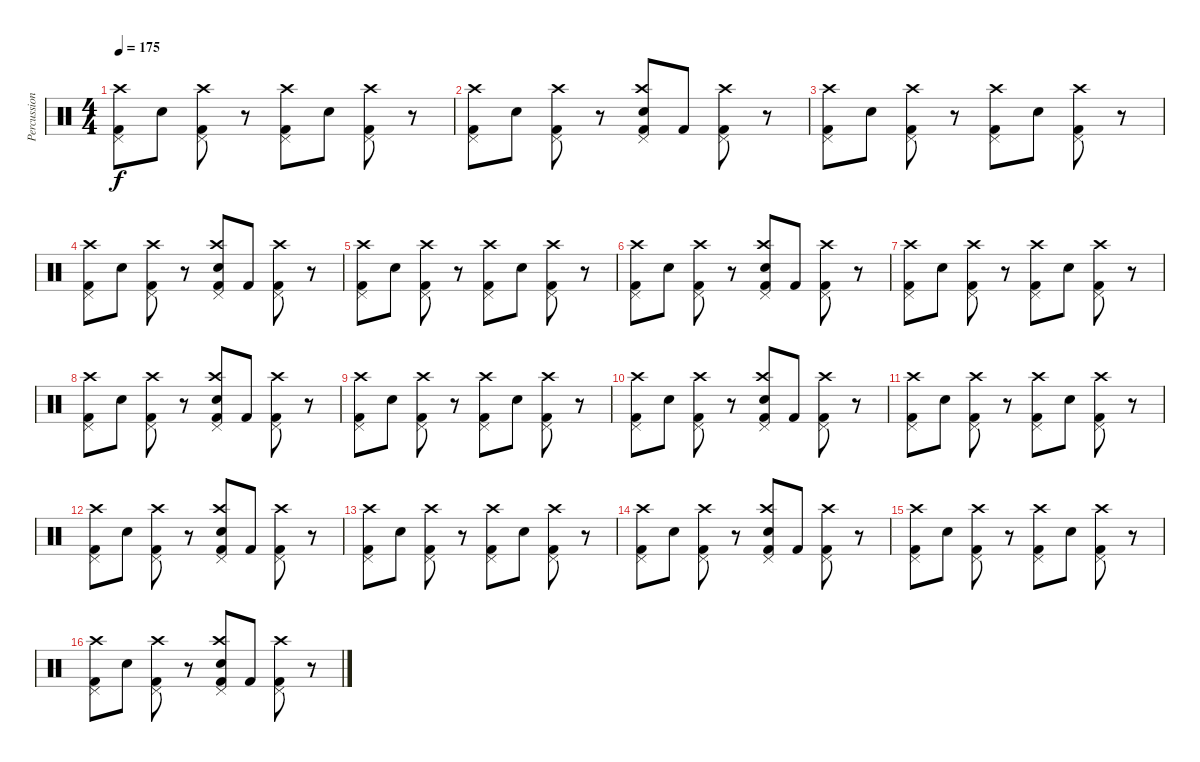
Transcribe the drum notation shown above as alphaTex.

\track ("Percussion" "Percussion") {instrument percussion}
\staff {score}
\articulation defaults
\ts (4 4)
\tempo 175
\clef neutral
\ks c
("Pedal Hi-Hat (hit)" "Kick (hit) 2" "Crash high (hit)").8{dy f} "Electric Snare (hit)".8 ("Pedal Hi-Hat (hit)" "Kick (hit) 2" "Crash high (hit)").8 r.8 ("Pedal Hi-Hat (hit)" "Kick (hit) 2" "Crash high (hit)").8 "Electric Snare (hit)".8 ("Pedal Hi-Hat (hit)" "Kick (hit) 2" "Crash high (hit)").8 r.8 |
("Pedal Hi-Hat (hit)" "Kick (hit) 2" "Crash high (hit)").8 "Electric Snare (hit)".8 ("Pedal Hi-Hat (hit)" "Kick (hit) 2" "Crash high (hit)").8 r.8 ("Pedal Hi-Hat (hit)" "Electric Snare (hit)" "Kick (hit) 2" "Crash high (hit)").8 "Kick (hit) 2".8 ("Pedal Hi-Hat (hit)" "Kick (hit) 2" "Crash high (hit)").8 r.8 |
("Pedal Hi-Hat (hit)" "Kick (hit) 2" "Crash high (hit)").8 "Electric Snare (hit)".8 ("Pedal Hi-Hat (hit)" "Kick (hit) 2" "Crash high (hit)").8 r.8 ("Pedal Hi-Hat (hit)" "Kick (hit) 2" "Crash high (hit)").8 "Electric Snare (hit)".8 ("Pedal Hi-Hat (hit)" "Kick (hit) 2" "Crash high (hit)").8 r.8 |
("Pedal Hi-Hat (hit)" "Kick (hit) 2" "Crash high (hit)").8 "Electric Snare (hit)".8 ("Pedal Hi-Hat (hit)" "Kick (hit) 2" "Crash high (hit)").8 r.8 ("Pedal Hi-Hat (hit)" "Electric Snare (hit)" "Kick (hit) 2" "Crash high (hit)").8 "Kick (hit) 2".8 ("Pedal Hi-Hat (hit)" "Kick (hit) 2" "Crash high (hit)").8 r.8 |
("Pedal Hi-Hat (hit)" "Kick (hit) 2" "Crash high (hit)").8 "Electric Snare (hit)".8 ("Pedal Hi-Hat (hit)" "Kick (hit) 2" "Crash high (hit)").8 r.8 ("Pedal Hi-Hat (hit)" "Kick (hit) 2" "Crash high (hit)").8 "Electric Snare (hit)".8 ("Pedal Hi-Hat (hit)" "Kick (hit) 2" "Crash high (hit)").8 r.8 |
("Pedal Hi-Hat (hit)" "Kick (hit) 2" "Crash high (hit)").8 "Electric Snare (hit)".8 ("Pedal Hi-Hat (hit)" "Kick (hit) 2" "Crash high (hit)").8 r.8 ("Pedal Hi-Hat (hit)" "Electric Snare (hit)" "Kick (hit) 2" "Crash high (hit)").8 "Kick (hit) 2".8 ("Pedal Hi-Hat (hit)" "Kick (hit) 2" "Crash high (hit)").8 r.8 |
("Pedal Hi-Hat (hit)" "Kick (hit) 2" "Crash high (hit)").8 "Electric Snare (hit)".8 ("Pedal Hi-Hat (hit)" "Kick (hit) 2" "Crash high (hit)").8 r.8 ("Pedal Hi-Hat (hit)" "Kick (hit) 2" "Crash high (hit)").8 "Electric Snare (hit)".8 ("Pedal Hi-Hat (hit)" "Kick (hit) 2" "Crash high (hit)").8 r.8 |
("Pedal Hi-Hat (hit)" "Kick (hit) 2" "Crash high (hit)").8 "Electric Snare (hit)".8 ("Pedal Hi-Hat (hit)" "Kick (hit) 2" "Crash high (hit)").8 r.8 ("Pedal Hi-Hat (hit)" "Electric Snare (hit)" "Kick (hit) 2" "Crash high (hit)").8 "Kick (hit) 2".8 ("Pedal Hi-Hat (hit)" "Kick (hit) 2" "Crash high (hit)").8 r.8 |
("Pedal Hi-Hat (hit)" "Kick (hit) 2" "Crash high (hit)").8 "Electric Snare (hit)".8 ("Pedal Hi-Hat (hit)" "Kick (hit) 2" "Crash high (hit)").8 r.8 ("Pedal Hi-Hat (hit)" "Kick (hit) 2" "Crash high (hit)").8 "Electric Snare (hit)".8 ("Pedal Hi-Hat (hit)" "Kick (hit) 2" "Crash high (hit)").8 r.8 |
("Pedal Hi-Hat (hit)" "Kick (hit) 2" "Crash high (hit)").8 "Electric Snare (hit)".8 ("Pedal Hi-Hat (hit)" "Kick (hit) 2" "Crash high (hit)").8 r.8 ("Pedal Hi-Hat (hit)" "Electric Snare (hit)" "Kick (hit) 2" "Crash high (hit)").8 "Kick (hit) 2".8 ("Pedal Hi-Hat (hit)" "Kick (hit) 2" "Crash high (hit)").8 r.8 |
("Pedal Hi-Hat (hit)" "Kick (hit) 2" "Crash high (hit)").8 "Electric Snare (hit)".8 ("Pedal Hi-Hat (hit)" "Kick (hit) 2" "Crash high (hit)").8 r.8 ("Pedal Hi-Hat (hit)" "Kick (hit) 2" "Crash high (hit)").8 "Electric Snare (hit)".8 ("Pedal Hi-Hat (hit)" "Kick (hit) 2" "Crash high (hit)").8 r.8 |
("Pedal Hi-Hat (hit)" "Kick (hit) 2" "Crash high (hit)").8 "Electric Snare (hit)".8 ("Pedal Hi-Hat (hit)" "Kick (hit) 2" "Crash high (hit)").8 r.8 ("Pedal Hi-Hat (hit)" "Electric Snare (hit)" "Kick (hit) 2" "Crash high (hit)").8 "Kick (hit) 2".8 ("Pedal Hi-Hat (hit)" "Kick (hit) 2" "Crash high (hit)").8 r.8 |
("Pedal Hi-Hat (hit)" "Kick (hit) 2" "Crash high (hit)").8 "Electric Snare (hit)".8 ("Pedal Hi-Hat (hit)" "Kick (hit) 2" "Crash high (hit)").8 r.8 ("Pedal Hi-Hat (hit)" "Kick (hit) 2" "Crash high (hit)").8 "Electric Snare (hit)".8 ("Pedal Hi-Hat (hit)" "Kick (hit) 2" "Crash high (hit)").8 r.8 |
("Pedal Hi-Hat (hit)" "Kick (hit) 2" "Crash high (hit)").8 "Electric Snare (hit)".8 ("Pedal Hi-Hat (hit)" "Kick (hit) 2" "Crash high (hit)").8 r.8 ("Pedal Hi-Hat (hit)" "Electric Snare (hit)" "Kick (hit) 2" "Crash high (hit)").8 "Kick (hit) 2".8 ("Pedal Hi-Hat (hit)" "Kick (hit) 2" "Crash high (hit)").8 r.8 |
("Pedal Hi-Hat (hit)" "Kick (hit) 2" "Crash high (hit)").8 "Electric Snare (hit)".8 ("Pedal Hi-Hat (hit)" "Kick (hit) 2" "Crash high (hit)").8 r.8 ("Pedal Hi-Hat (hit)" "Kick (hit) 2" "Crash high (hit)").8 "Electric Snare (hit)".8 ("Pedal Hi-Hat (hit)" "Kick (hit) 2" "Crash high (hit)").8 r.8 |
("Pedal Hi-Hat (hit)" "Kick (hit) 2" "Crash high (hit)").8 "Electric Snare (hit)".8 ("Pedal Hi-Hat (hit)" "Kick (hit) 2" "Crash high (hit)").8 r.8 ("Pedal Hi-Hat (hit)" "Electric Snare (hit)" "Kick (hit) 2" "Crash high (hit)").8 "Kick (hit) 2".8 ("Pedal Hi-Hat (hit)" "Kick (hit) 2" "Crash high (hit)").8 r.8
